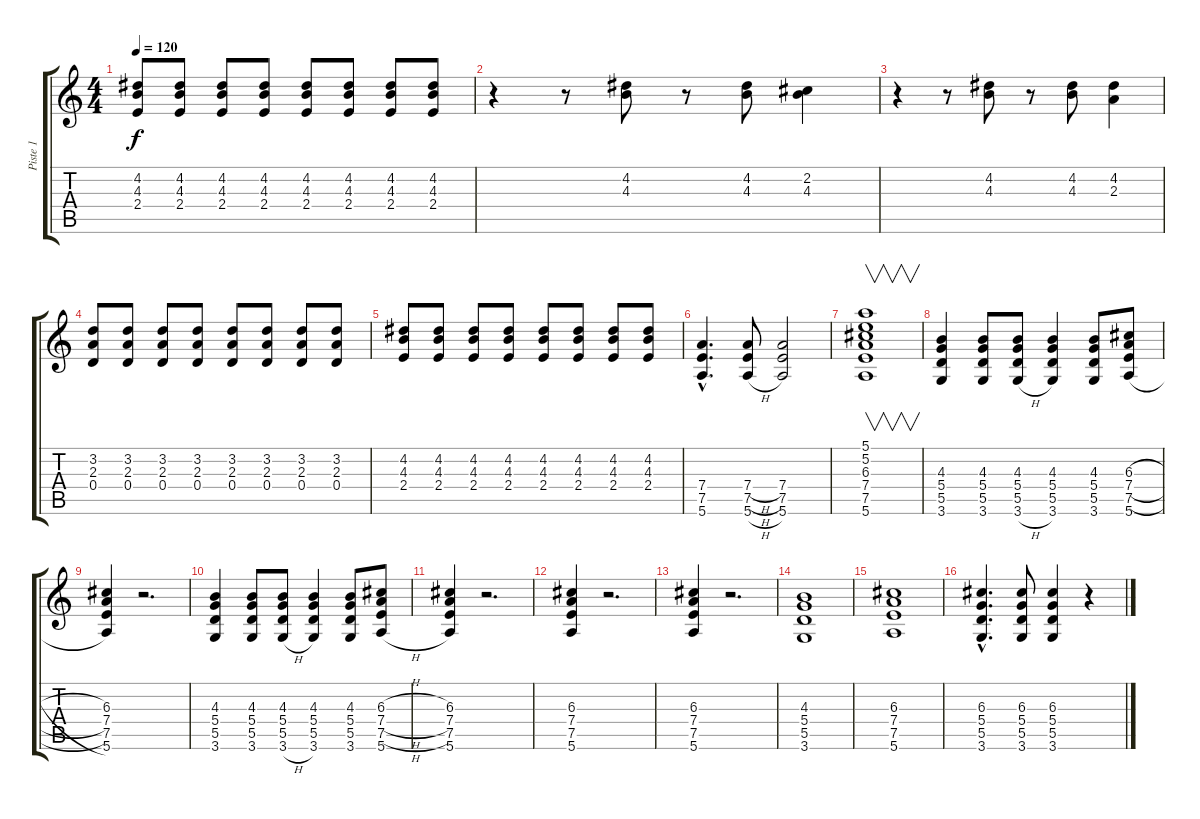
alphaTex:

\track ("Piste 1" "Piste 1") {instrument electricguitarjazz}
\staff {score tabs}
\tuning (E4 B3 G3 D3 A2 E2) {hide}
\ts (4 4)
\tempo 120
\clef g2
\ks c
(4.2 4.3 2.4).8{dy f} (4.2 4.3 2.4).8 (4.2 4.3 2.4).8 (4.2 4.3 2.4).8 (4.2 4.3 2.4).8 (4.2 4.3 2.4).8 (4.2 4.3 2.4).8 (4.2 4.3 2.4).8 |
r.4 r.8 (4.2 4.3).8 r.8 (4.2 4.3).8 (2.2 4.3).4 |
r.4 r.8 (4.2 4.3).8 r.8 (4.2 4.3).8 (4.2 2.3).4 |
(3.2 2.3 0.4).8 (3.2 2.3 0.4).8 (3.2 2.3 0.4).8 (3.2 2.3 0.4).8 (3.2 2.3 0.4).8 (3.2 2.3 0.4).8 (3.2 2.3 0.4).8 (3.2 2.3 0.4).8 |
(4.2 4.3 2.4).8 (4.2 4.3 2.4).8 (4.2 4.3 2.4).8 (4.2 4.3 2.4).8 (4.2 4.3 2.4).8 (4.2 4.3 2.4).8 (4.2 4.3 2.4).8 (4.2 4.3 2.4).8 |
(7.4{hac} 7.5{hac} 5.6{hac}).4{d} (7.4{h} 7.5{h} 5.6{h}).8 (7.4 7.5 5.6).2 |
(5.1 5.2 6.3 7.4 7.5 5.6).1{v} |
(4.3 5.4 5.5 3.6).4 (4.3 5.4 5.5 3.6).8 (4.3 5.4 5.5 3.6{h}).8 (4.3 5.4 5.5 3.6).4 (4.3 5.4 5.5 3.6).8 (6.3{h} 7.4{h} 7.5{h} 5.6{h}).8 |
(6.3 7.4 7.5 5.6).4 r.2{d} |
(4.3 5.4 5.5 3.6).4 (4.3 5.4 5.5 3.6).8 (4.3 5.4 5.5 3.6{h}).8 (4.3 5.4 5.5 3.6).4 (4.3 5.4 5.5 3.6).8 (6.3{h} 7.4{h} 7.5{h} 5.6{h}).8 |
(6.3 7.4 7.5 5.6).4 r.2{d} |
(6.3 7.4 7.5 5.6).4 r.2{d} |
(6.3 7.4 7.5 5.6).4 r.2{d} |
(4.3 5.4 5.5 3.6).1 |
(6.3 7.4 7.5 5.6).1 |
(6.3{hac} 5.4{hac} 5.5{hac} 3.6{hac}).4{d} (6.3 5.4 5.5 3.6).8 (6.3 5.4 5.5 3.6).4 r.4
